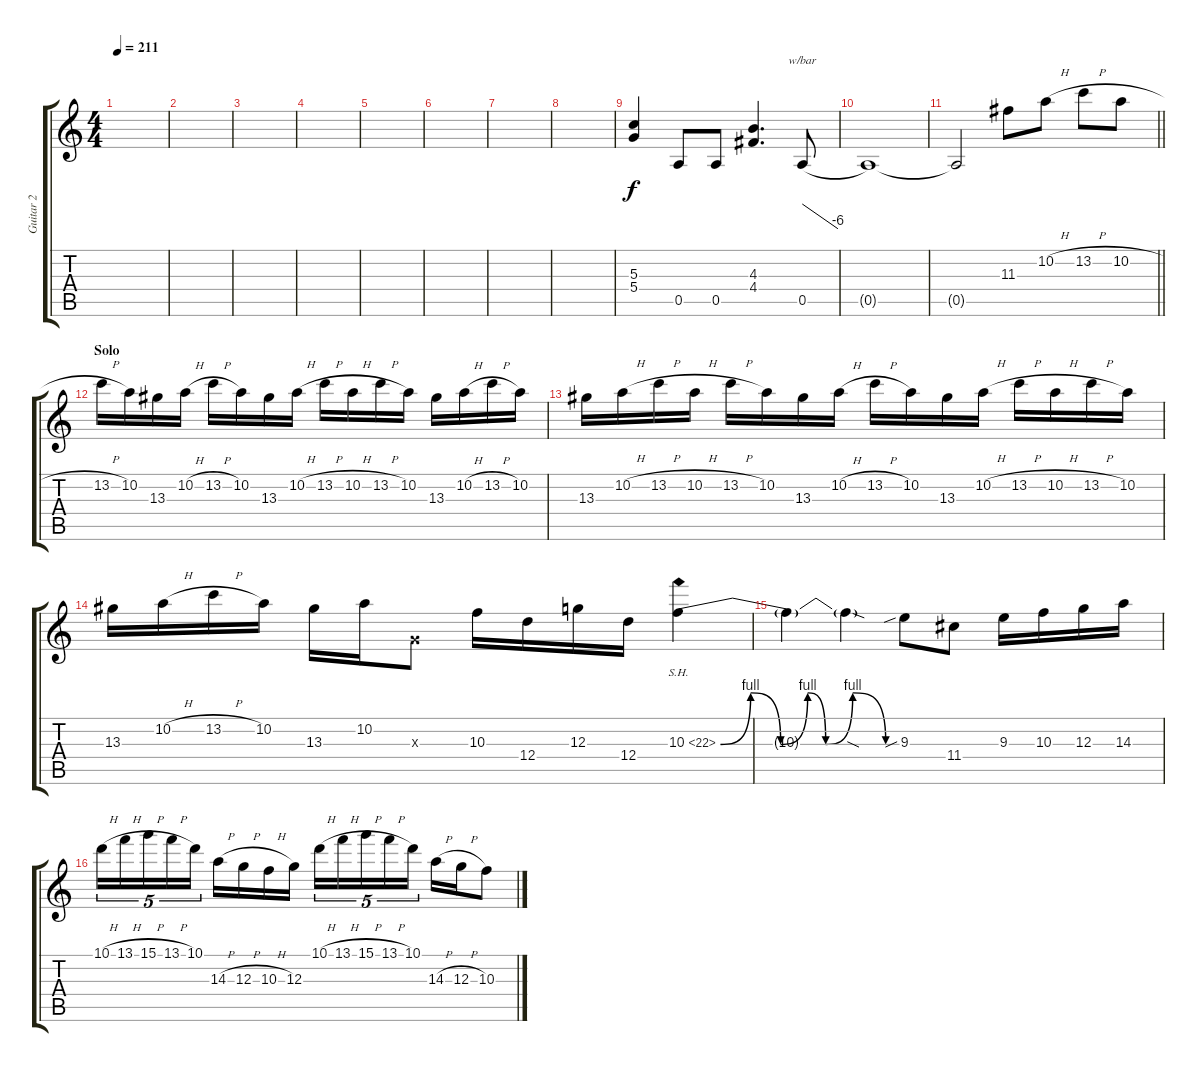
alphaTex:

\track ("Guitar 2" "Guitar 2") {instrument distortionguitar}
\staff {score tabs}
\tuning (E4 B3 G3 D3 A2 E2) {hide}
\ts (4 4)
\tempo 211
\clef g2
\ks c
|
|
|
|
|
|
|
|
(5.3 5.4).4 0.5.8 0.5.8 (4.3 4.4).4{d} 0.5.8{tbe (dive default 0 0 60 -24)} |
0.5{t}.1 |
\barLineRight lightlight
0.5{t}.2 11.3.8 10.2{h}.8 13.2{h}.8 10.2{h}.8 |
\section ("" "Solo")
13.2{h}.16 10.2.16 13.3.16 10.2{h}.16 13.2{h}.16 10.2.16 13.3.16 10.2{h}.16 13.2{h}.16 10.2{h}.16 13.2{h}.16 10.2.16 13.3.16 10.2{h}.16 13.2{h}.16 10.2.16 |
13.3.16 10.2{h}.16 13.2{h}.16 10.2{h}.16 13.2{h}.16 10.2.16 13.3.16 10.2{h}.16 13.2{h}.16 10.2.16 13.3.16 10.2{h}.16 13.2{h}.16 10.2{h}.16 13.2{h}.16 10.2.16 |
13.3.16 10.2{h}.16 13.2{h}.16 10.2.16 13.3.16 10.2.16 0.3{x}.8 10.3.16 12.4.16 12.3.16 12.4.16 10.3{be (custom 0 0 10 4 20 0 29 4 35 0 44 4 55 0 60 0) sh 12}.4 |
10.3{t}.4 10.3{sod t}.4 9.3{sib}.8 11.4.8 9.3.16 10.3.16 12.3.16 14.3.16 |
10.1{h}.16{tu (5 4)} 13.1{h}.16{tu (5 4)} 15.1{h}.16{tu (5 4)} 13.1{h}.16{tu (5 4)} 10.1.16{tu (5 4)} 14.3{h}.16 12.3{h}.16 10.3{h}.16 12.3.16 10.1{h}.16{tu (5 4)} 13.1{h}.16{tu (5 4)} 15.1{h}.16{tu (5 4)} 13.1{h}.16{tu (5 4)} 10.1.16{tu (5 4)} 14.3{h}.16 12.3{h}.16 10.3.8
